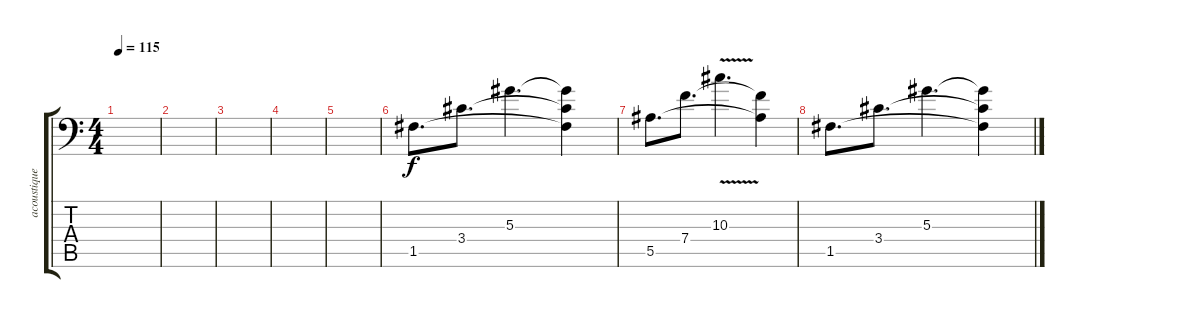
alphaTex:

\track ("acoustique" "acoustique") {instrument acousticguitarsteel}
\staff {score tabs}
\tuning (C4 G3 Eb3 Bb2 F2 Bb1) {hide}
\ts (4 4)
\tempo 115
\clef f4
\ks c
|
|
|
|
|
1.5.8{d} 3.4.8{d} 5.3.4{d} (5.3{t} 3.4{t} 1.5{t}).4 |
5.5.8{d} 7.4.8{d} 10.3{v}.4{d} (7.4{t} 5.5{t}).4 |
1.5.8{d} 3.4.8{d} 5.3.4{d} (5.3{t} 3.4{t} 1.5{t}).4
